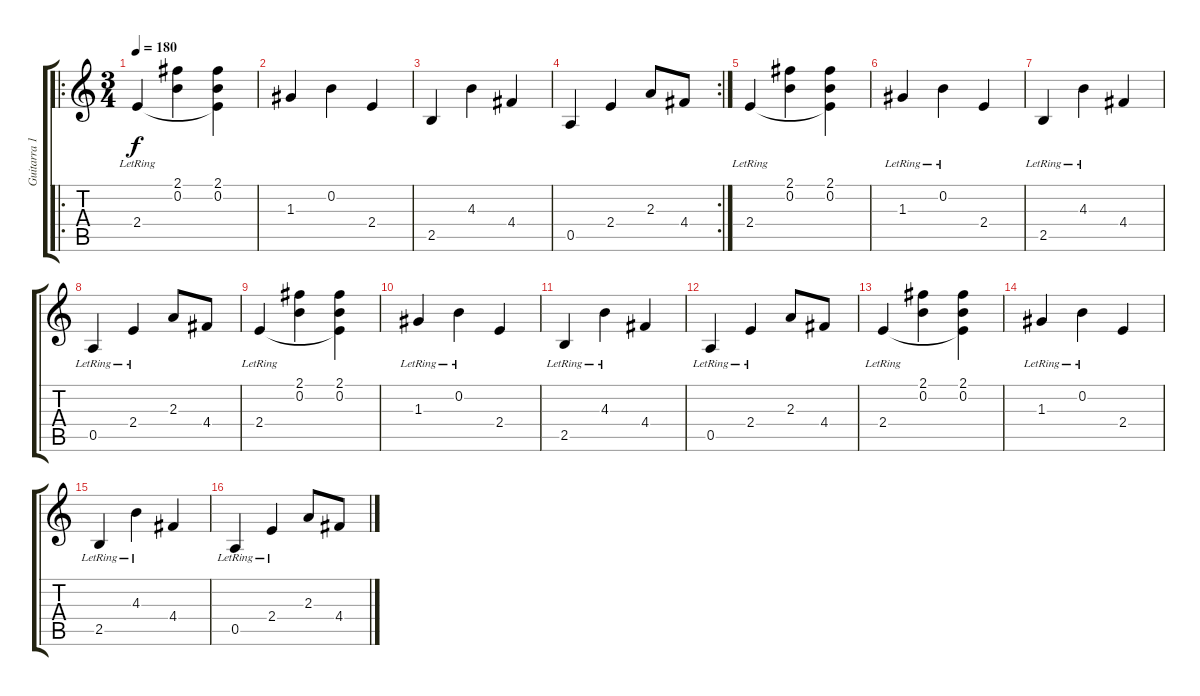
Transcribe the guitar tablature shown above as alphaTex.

\track ("Guitarra 1" "Guitarra 1") {instrument acousticguitarnylon}
\staff {score tabs}
\tuning (E4 B3 G3 D3 A2 E2) {hide}
\ro
\ts (3 4)
\tempo 180
\clef g2
\ks c
2.4{lr}.4{dy f instrument acousticguitarnylon} (2.1 0.2).4 (2.1 0.2 2.4{t}).4 |
1.3.4 0.2.4 2.4.4 |
2.5.4 4.3.4 4.4.4 |
\rc 2
0.5.4 2.4.4 2.3.8 4.4.8 |
2.4{lr}.4 (2.1 0.2).4 (2.1 0.2 2.4{t}).4 |
1.3{lr}.4 0.2{lr}.4 2.4.4 |
2.5{lr}.4 4.3{lr}.4 4.4.4 |
0.5{lr}.4 2.4{lr}.4 2.3.8 4.4.8 |
2.4{lr}.4 (2.1 0.2).4 (2.1 0.2 2.4{t}).4 |
1.3{lr}.4 0.2{lr}.4 2.4.4 |
2.5{lr}.4 4.3{lr}.4 4.4.4 |
0.5{lr}.4 2.4{lr}.4 2.3.8 4.4.8 |
2.4{lr}.4 (2.1 0.2).4 (2.1 0.2 2.4{t}).4 |
1.3{lr}.4 0.2{lr}.4 2.4.4 |
2.5{lr}.4 4.3{lr}.4 4.4.4 |
0.5{lr}.4 2.4{lr}.4 2.3.8 4.4.8
